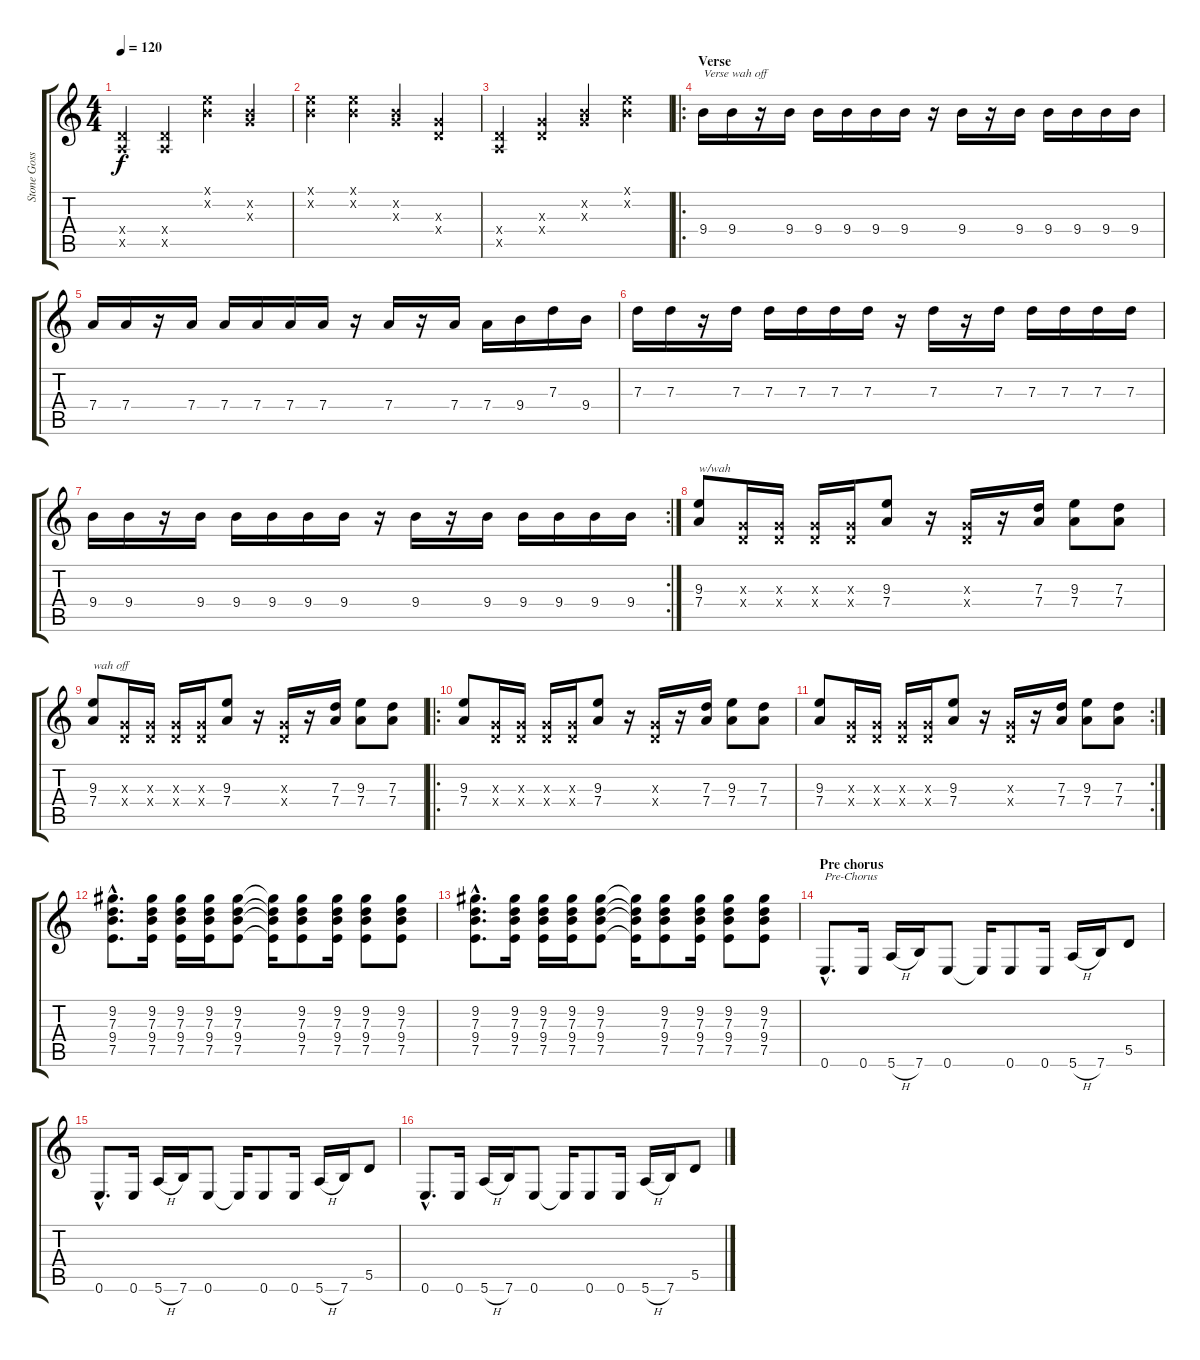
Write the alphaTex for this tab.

\track ("Stone Gossard" "Stone Goss") {instrument distortionguitar}
\staff {score tabs}
\tuning (E4 B3 G3 D3 A2 E2) {hide}
\ts (4 4)
\tempo 120
\clef g2
\ks c
(0.4{x} 0.5{x}).4{dy f} (0.4{x} 0.5{x}).4 (0.1{x} 0.2{x}).4 (0.2{x} 0.3{x}).4 |
(0.1{x} 0.2{x}).4 (0.1{x} 0.2{x}).4 (0.2{x} 0.3{x}).4 (0.3{x} 0.4{x}).4 |
(0.4{x} 0.5{x}).4 (0.3{x} 0.4{x}).4 (0.2{x} 0.3{x}).4 (0.1{x} 0.2{x}).4 |
\ro
\section ("" "Verse")
9.4.16{txt "Verse wah off"} 9.4.16 r.16 9.4.16 9.4.16 9.4.16 9.4.16 9.4.16 r.16 9.4.16 r.16 9.4.16 9.4.16 9.4.16 9.4.16 9.4.16 |
7.4.16 7.4.16 r.16 7.4.16 7.4.16 7.4.16 7.4.16 7.4.16 r.16 7.4.16 r.16 7.4.16 7.4.16 9.4.16 7.3.16 9.4.16 |
7.3.16 7.3.16 r.16 7.3.16 7.3.16 7.3.16 7.3.16 7.3.16 r.16 7.3.16 r.16 7.3.16 7.3.16 7.3.16 7.3.16 7.3.16 |
\rc 2
9.4.16 9.4.16 r.16 9.4.16 9.4.16 9.4.16 9.4.16 9.4.16 r.16 9.4.16 r.16 9.4.16 9.4.16 9.4.16 9.4.16 9.4.16 |
(9.3 7.4).8{txt "w/wah"} (0.3{x} 0.4{x}).16 (0.3{x} 0.4{x}).16 (0.3{x} 0.4{x}).16 (0.3{x} 0.4{x}).16 (9.3 7.4).8 r.16 (0.3{x} 0.4{x}).16 r.16 (7.3 7.4).16 (9.3 7.4).8 (7.3 7.4).8 |
(9.3 7.4).8{txt "wah off"} (0.3{x} 0.4{x}).16 (0.3{x} 0.4{x}).16 (0.3{x} 0.4{x}).16 (0.3{x} 0.4{x}).16 (9.3 7.4).8 r.16 (0.3{x} 0.4{x}).16 r.16 (7.3 7.4).16 (9.3 7.4).8 (7.3 7.4).8 |
\ro
(9.3 7.4).8 (0.3{x} 0.4{x}).16 (0.3{x} 0.4{x}).16 (0.3{x} 0.4{x}).16 (0.3{x} 0.4{x}).16 (9.3 7.4).8 r.16 (0.3{x} 0.4{x}).16 r.16 (7.3 7.4).16 (9.3 7.4).8 (7.3 7.4).8 |
\rc 2
(9.3 7.4).8 (0.3{x} 0.4{x}).16 (0.3{x} 0.4{x}).16 (0.3{x} 0.4{x}).16 (0.3{x} 0.4{x}).16 (9.3 7.4).8 r.16 (0.3{x} 0.4{x}).16 r.16 (7.3 7.4).16 (9.3 7.4).8 (7.3 7.4).8 |
(9.2{hac} 7.3{hac} 9.4{hac} 7.5{hac}).8{d} (9.2 7.3 9.4 7.5).16 (9.2 7.3 9.4 7.5).16 (9.2 7.3 9.4 7.5).16 (9.2 7.3 9.4 7.5).8 (9.2{t} 7.3{t} 9.4{t} 7.5{t}).16 (9.2 7.3 9.4 7.5).8 (9.2 7.3 9.4 7.5).16 (9.2 7.3 9.4 7.5).8 (9.2 7.3 9.4 7.5).8 |
(9.2{hac} 7.3{hac} 9.4{hac} 7.5{hac}).8{d} (9.2 7.3 9.4 7.5).16 (9.2 7.3 9.4 7.5).16 (9.2 7.3 9.4 7.5).16 (9.2 7.3 9.4 7.5).8 (9.2{t} 7.3{t} 9.4{t} 7.5{t}).16 (9.2 7.3 9.4 7.5).8 (9.2 7.3 9.4 7.5).16 (9.2 7.3 9.4 7.5).8 (9.2 7.3 9.4 7.5).8 |
\section ("" "Pre chorus")
0.6{hac}.8{d txt "Pre-Chorus"} 0.6.16 5.6{h}.16 7.6.16 0.6.8 0.6{t}.16 0.6.8 0.6.16 5.6{h}.16 7.6.16 5.5.8 |
0.6{hac}.8{d} 0.6.16 5.6{h}.16 7.6.16 0.6.8 0.6{t}.16 0.6.8 0.6.16 5.6{h}.16 7.6.16 5.5.8 |
0.6{hac}.8{d} 0.6.16 5.6{h}.16 7.6.16 0.6.8 0.6{t}.16 0.6.8 0.6.16 5.6{h}.16 7.6.16 5.5.8
